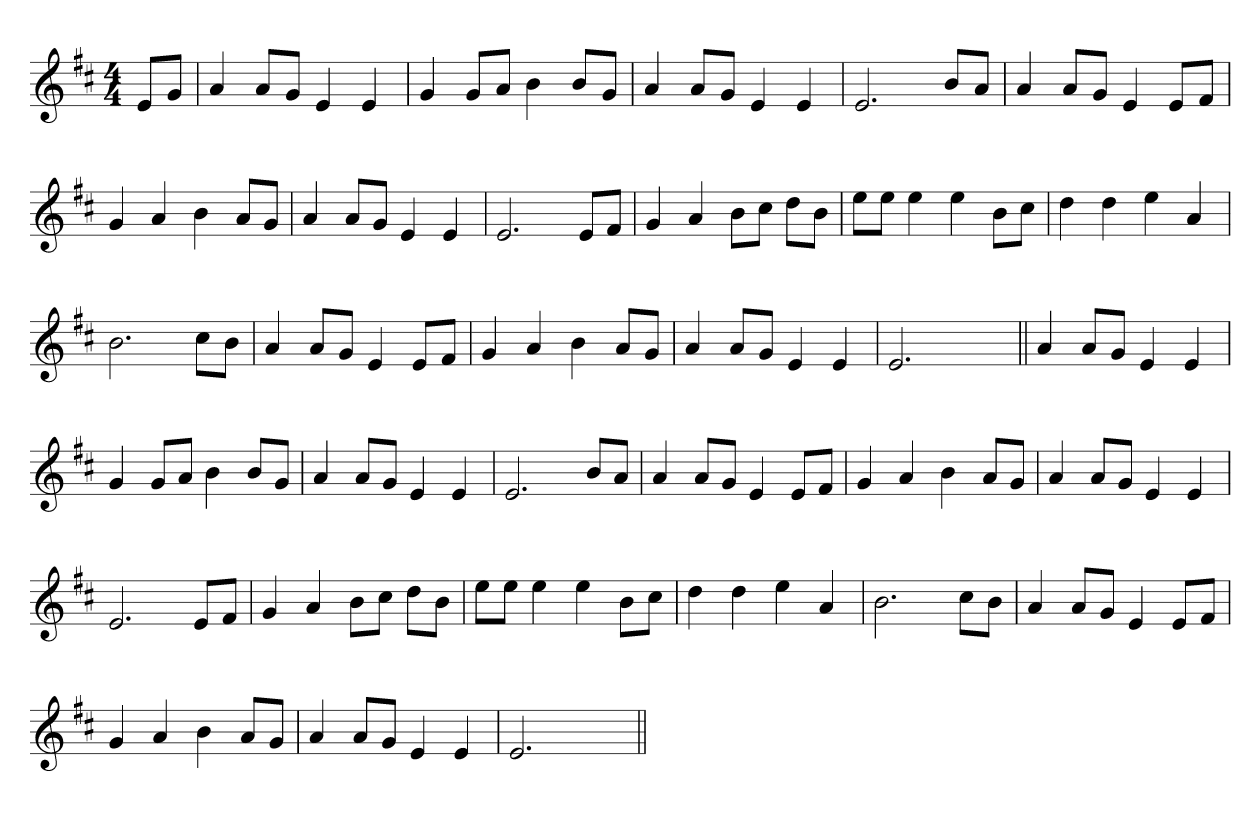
**kern
*part1
*staff1
*clefG2
*k[f#c#]
*M4/4
=1
8eL
8gJ
=
4a
8aL
8gJ
4e
4e
=
4g
8gL
8aJ
4b
8bL
8gJ
=
4a
8aL
8gJ
4e
4e
=
2.e
8bL
8aJ
=
4a
8aL
8gJ
4e
8eL
8f#J
=
4g
4a
4b
8aL
8gJ
=
4a
8aL
8gJ
4e
4e
=
2.e
8eL
8f#J
=
4g
4a
8bL
8cc#J
8ddL
8bJ
=
8eeL
8eeJ
4ee
4ee
8bL
8cc#J
=
4dd
4dd
4ee
4a
=
2.b
8cc#L
8bJ
=
4a
8aL
8gJ
4e
8eL
8f#J
=
4g
4a
4b
8aL
8gJ
=
4a
8aL
8gJ
4e
4e
=
2.e
4ryy
=||
4a
8aL
8gJ
4e
4e
=
4g
8gL
8aJ
4b
8bL
8gJ
=
4a
8aL
8gJ
4e
4e
=
2.e
8bL
8aJ
=
4a
8aL
8gJ
4e
8eL
8f#J
=
4g
4a
4b
8aL
8gJ
=
4a
8aL
8gJ
4e
4e
=
2.e
8eL
8f#J
=
4g
4a
8bL
8cc#J
8ddL
8bJ
=
8eeL
8eeJ
4ee
4ee
8bL
8cc#J
=
4dd
4dd
4ee
4a
=
2.b
8cc#L
8bJ
=
4a
8aL
8gJ
4e
8eL
8f#J
=
4g
4a
4b
8aL
8gJ
=
4a
8aL
8gJ
4e
4e
=
2.e
4ryy
=||
*-
